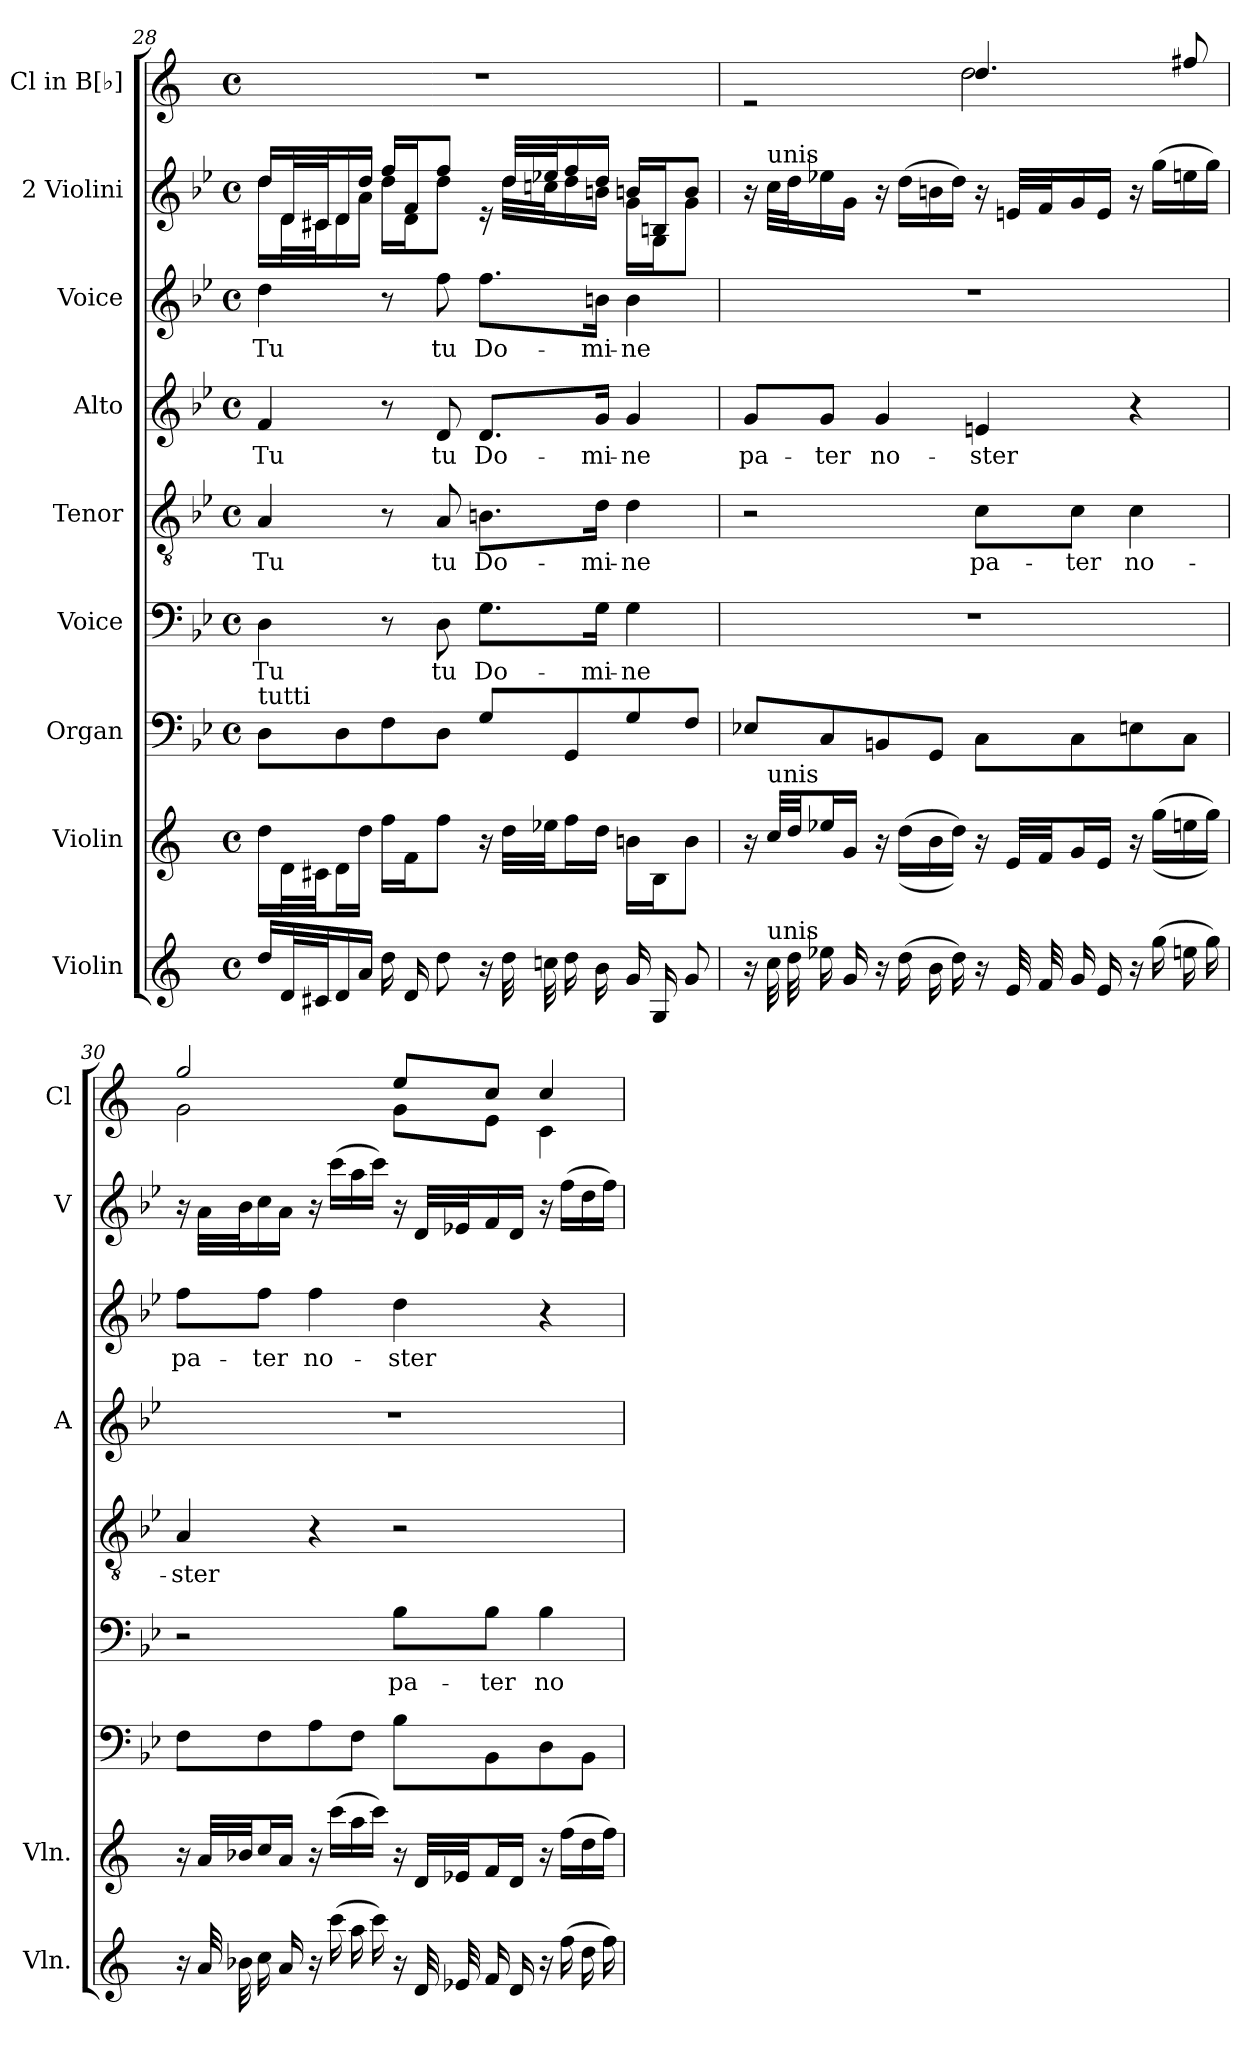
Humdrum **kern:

**kern	**kern	**kern	**kern	**text	**kern	**text	**kern	**text	**kern	**text	**kern	**kern
*part9	*part8	*part7	*part6	*part6	*part5	*part5	*part4	*part4	*part3	*part3	*part2	*part1
*staff9	*staff8	*staff7	*staff6	*staff6	*staff5	*staff5	*staff4	*staff4	*staff3	*staff3	*staff2	*staff1
*I"Violin	*I"Violin	*I"Organ	*I"Voice	*	*I"Tenor	*	*I"Alto	*	*I"Voice	*	*I"2 Violini	*I"Cl in B[♭]
*I'Vln.	*I'Vln.	*	*	*	*	*	*I'A	*	*	*	*I'V	*I'Cl
!!LO:LB:g=z
*clefG2	*clefG2	*clefF4	*clefF4	*	*clefGv2	*	*clefG2	*	*clefG2	*	*clefG2	*clefG2
*	*	*	*	*	*	*	*	*	*	*	*	*ITrd1c2
*k[]	*k[]	*k[b-e-]	*k[b-e-]	*	*k[b-e-]	*	*k[b-e-]	*	*k[b-e-]	*	*k[b-e-]	*k[b-e-]
*M4/4	*M4/4	*M4/4	*M4/4	*	*M4/4	*	*M4/4	*	*M4/4	*	*M4/4	*M4/4
*met(c)	*met(c)	*met(c)	*met(c)	*	*met(c)	*	*met(c)	*	*met(c)	*	*met(c)	*met(c)
=28	=28	=28	=28	=28	=28	=28	=28	=28	=28	=28	=28	=28
!	!	!LO:TX:a:t=tutti	!	!	!	!	!	!	!	!	!	!
!	!	!	!	!LO:LY:b	!	!LO:LY:b	!	!LO:LY:b	!	!LO:LY:b	!	!
*	*	*	*	*	*	*	*	*	*	*	*^	*
16dd\LL	16dd\LL	8D\L	4D\	Tu	4A/	Tu	4f/	Tu	4dd\	Tu	16dd/LL	16dd\LL	1r
32d/L	32d\L	.	.	.	.	.	.	.	.	.	32d/L	32d\L	.
32c#X/J	32c#X\JJ	.	.	.	.	.	.	.	.	.	32c#X/J	32c#\J	.
16d/	16d\L	8D\	.	.	.	.	.	.	.	.	16d/	16d\	.
16a/JJ	16dd\JJ	.	.	.	.	.	.	.	.	.	16dd/JJ	16a\JJ	.
16dd\	16ff\LL	8F\	8r	.	8r	.	8r	.	8r	.	16ff/LL	16dd\LL	.
16d/	16f\J	.	.	.	.	.	.	.	.	.	16f/J	16d\J	.
!	!	!	!	!LO:LY:b	!	!LO:LY:b	!	!LO:LY:b	!	!LO:LY:b	!	!	!
8dd\	8ff\J	8D\J	8D\	tu	8A/	tu	8d/	tu	8ff\	tu	8ff/J	8dd\J	.
!	!	!	!	!LO:LY:b	!	!LO:LY:b	!	!LO:LY:b	!	!LO:LY:b	!	!	!
16r	16r	8G/L	8.G\L	Do-	8.Bn\L	Do-	8.d/L	Do-	8.ff\L	Do-	16re	16ryy	.
32dd\	32dd\LLL	.	.	.	.	.	.	.	.	.	32dd/LLL	32dd\LLL	.
32ccn\	32ee-X\JJ	.	.	.	.	.	.	.	.	.	32ee-X/J	32ccn\J	.
16dd\	16ff\L	8GG/	.	.	.	.	.	.	.	.	16ff/	16dd\	.
!	!	!	!	!LO:LY:b	!	!LO:LY:b	!	!LO:LY:b	!	!LO:LY:b	!	!	!
16b\	16dd\JJ	.	16G\Jk	-mi-	16d\Jk	-mi-	16g/Jk	-mi-	16bn\Jk	-mi-	16dd/JJ	16bn\JJ	.
!	!	!	!	!LO:LY:b	!	!LO:LY:b	!	!LO:LY:b	!	!LO:LY:b	!	!	!
16g/	16bn\LL	8G/	4G\	-ne	4d\	-ne	4g/	-ne	4b\	-ne	16bn/LL	16g\LL	.
16G/	16B\J	.	.	.	.	.	.	.	.	.	16Bn/J	16G\J	.
8g/	8b\J	8F/J	.	.	.	.	.	.	.	.	8b/J	8g\J	.
=29	=29	=29	=29	=29	=29	=29	=29	=29	=29	=29	=29	=29	=29
!	!	!	!	!	!	!	!	!LO:LY:b	!	!	!	!	!
*	*	*	*	*	*	*	*	*	*	*	*v	*v	*^
16r	16r	8E-X/L	1r	.	2r	.	8g/L	pa-	1r	.	16r	2re	2ryy
!	!	!	!	!	!	!	!	!	!	!	!LO:TX:a:t=unis	!	!
!	!LO:TX:a:t=unis	!	!	!	!	!	!	!	!	!	!	!	!
!LO:TX:a:t=unis	!	!	!	!	!	!	!	!	!	!	!	!	!
32cc\	32cc/LLL	.	.	.	.	.	.	.	.	.	32cc\LLL	.	.
32dd\	32dd/JJ	.	.	.	.	.	.	.	.	.	32dd\J	.	.
!	!	!	!	!	!	!	!	!LO:LY:b	!	!	!	!	!
16ee-X\	16ee-X/L	8C/	.	.	.	.	8g/J	-ter	.	.	16ee-X\	.	.
16g/	16g/JJ	.	.	.	.	.	.	.	.	.	16g\JJ	.	.
!	!	!	!	!	!	!	!	!LO:LY:b	!	!	!	!	!
16r	16r	8BBn/	.	.	.	.	4g/	no-	.	.	16r	.	.
(16dd\	((16dd\LL	.	.	.	.	.	.	.	.	.	(16dd\LL	.	.
16b\	16b\	8GG/J	.	.	.	.	.	.	.	.	16bn\	.	.
16dd\)	16dd\JJ))	.	.	.	.	.	.	.	.	.	16dd\JJ)	.	.
!	!	!	!	!	!	!LO:LY:b	!	!LO:LY:b	!	!	!	!	!
16r	16r	8C\L	.	.	8c\L	pa-	4en/	-ster	.	.	16r	4.cc/	2cc\
32e/	32e/LLL	.	.	.	.	.	.	.	.	.	32en/LLL	.	.
32f/	32f/JJ	.	.	.	.	.	.	.	.	.	32f/J	.	.
!	!	!	!	!	!	!LO:LY:b	!	!	!	!	!	!	!
16g/	16g/L	8C\	.	.	8c\J	-ter	.	.	.	.	16g/	.	.
16e/	16e/JJ	.	.	.	.	.	.	.	.	.	16e/JJ	.	.
!	!	!	!	!	!	!LO:LY:b	!	!	!	!	!	!	!
16r	16r	8En\	.	.	4c\	no-	4r	.	.	.	16r	.	.
(16gg\	((16gg\LL	.	.	.	.	.	.	.	.	.	(16gg\LL	.	.
16een\	16een\	8C\J	.	.	.	.	.	.	.	.	16een\	8een/	.
16gg\)	16gg\JJ))	.	.	.	.	.	.	.	.	.	16gg\JJ)	.	.
!!LO:PB:g=z	!!
=30	=30	=30	=30	=30	=30	=30	=30	=30	=30	=30	=30	=30	=30
!	!	!	!	!	!	!LO:LY:b	!	!	!	!LO:LY:b	!	!	!
16r	16r	8F\L	2r	.	4A/	-ster	1r	.	8ff\L	pa-	16r	2ff/	2f\
32a/	32a/LLL	.	.	.	.	.	.	.	.	.	32a\LLL	.	.
32b-X\	32b-X/JJ	.	.	.	.	.	.	.	.	.	32b-\J	.	.
!	!	!	!	!	!	!	!	!	!	!LO:LY:b	!	!	!
16cc\	16cc/L	8F\	.	.	.	.	.	.	8ff\J	-ter	16cc\	.	.
16a/	16a/JJ	.	.	.	.	.	.	.	.	.	16a\JJ	.	.
!	!	!	!	!	!	!	!	!	!	!LO:LY:b	!	!	!
16r	16r	8A\	.	.	4r	.	.	.	4ff\	no-	16r	.	.
(16ccc\	(16ccc\LL	.	.	.	.	.	.	.	.	.	(16ccc\LL	.	.
16aa\	16aa\	8F\J	.	.	.	.	.	.	.	.	16aa\	.	.
16ccc\)	16ccc\JJ)	.	.	.	.	.	.	.	.	.	16ccc\JJ)	.	.
!	!	!	!	!LO:LY:b	!	!	!	!	!	!LO:LY:b	!	!	!
16r	16r	8B-\L	8B-\L	pa-	2r	.	.	.	4dd\	-ster	16r	8dd/L	8f\L
32d/	32d/LLL	.	.	.	.	.	.	.	.	.	32d/LLL	.	.
32e-X/	32e-X/JJ	.	.	.	.	.	.	.	.	.	32e-X/J	.	.
!	!	!	!	!LO:LY:b	!	!	!	!	!	!	!	!	!
16f/	16f/L	8BB-\	8B-\J	-ter	.	.	.	.	.	.	16f/	8b-/J	8d\J
16d/	16d/JJ	.	.	.	.	.	.	.	.	.	16d/JJ	.	.
!	!	!	!	!LO:LY:b	!	!	!	!	!	!	!	!	!
16r	16r	8D\	4B-\	no-	.	.	.	.	4r	.	16r	4b-/	4B-\
(16ff\	(16ff\LL	.	.	.	.	.	.	.	.	.	(16ff\LL	.	.
16dd\	16dd\	8BB-\J	.	.	.	.	.	.	.	.	16dd\	.	.
16ff\)	16ff\JJ)	.	.	.	.	.	.	.	.	.	16ff\JJ)	.	.
*	*	*	*	*	*	*	*	*	*	*	*	*v	*v
=	=	=	=	=	=	=	=	=	=	=	=	=
*-	*-	*-	*-	*-	*-	*-	*-	*-	*-	*-	*-	*-
